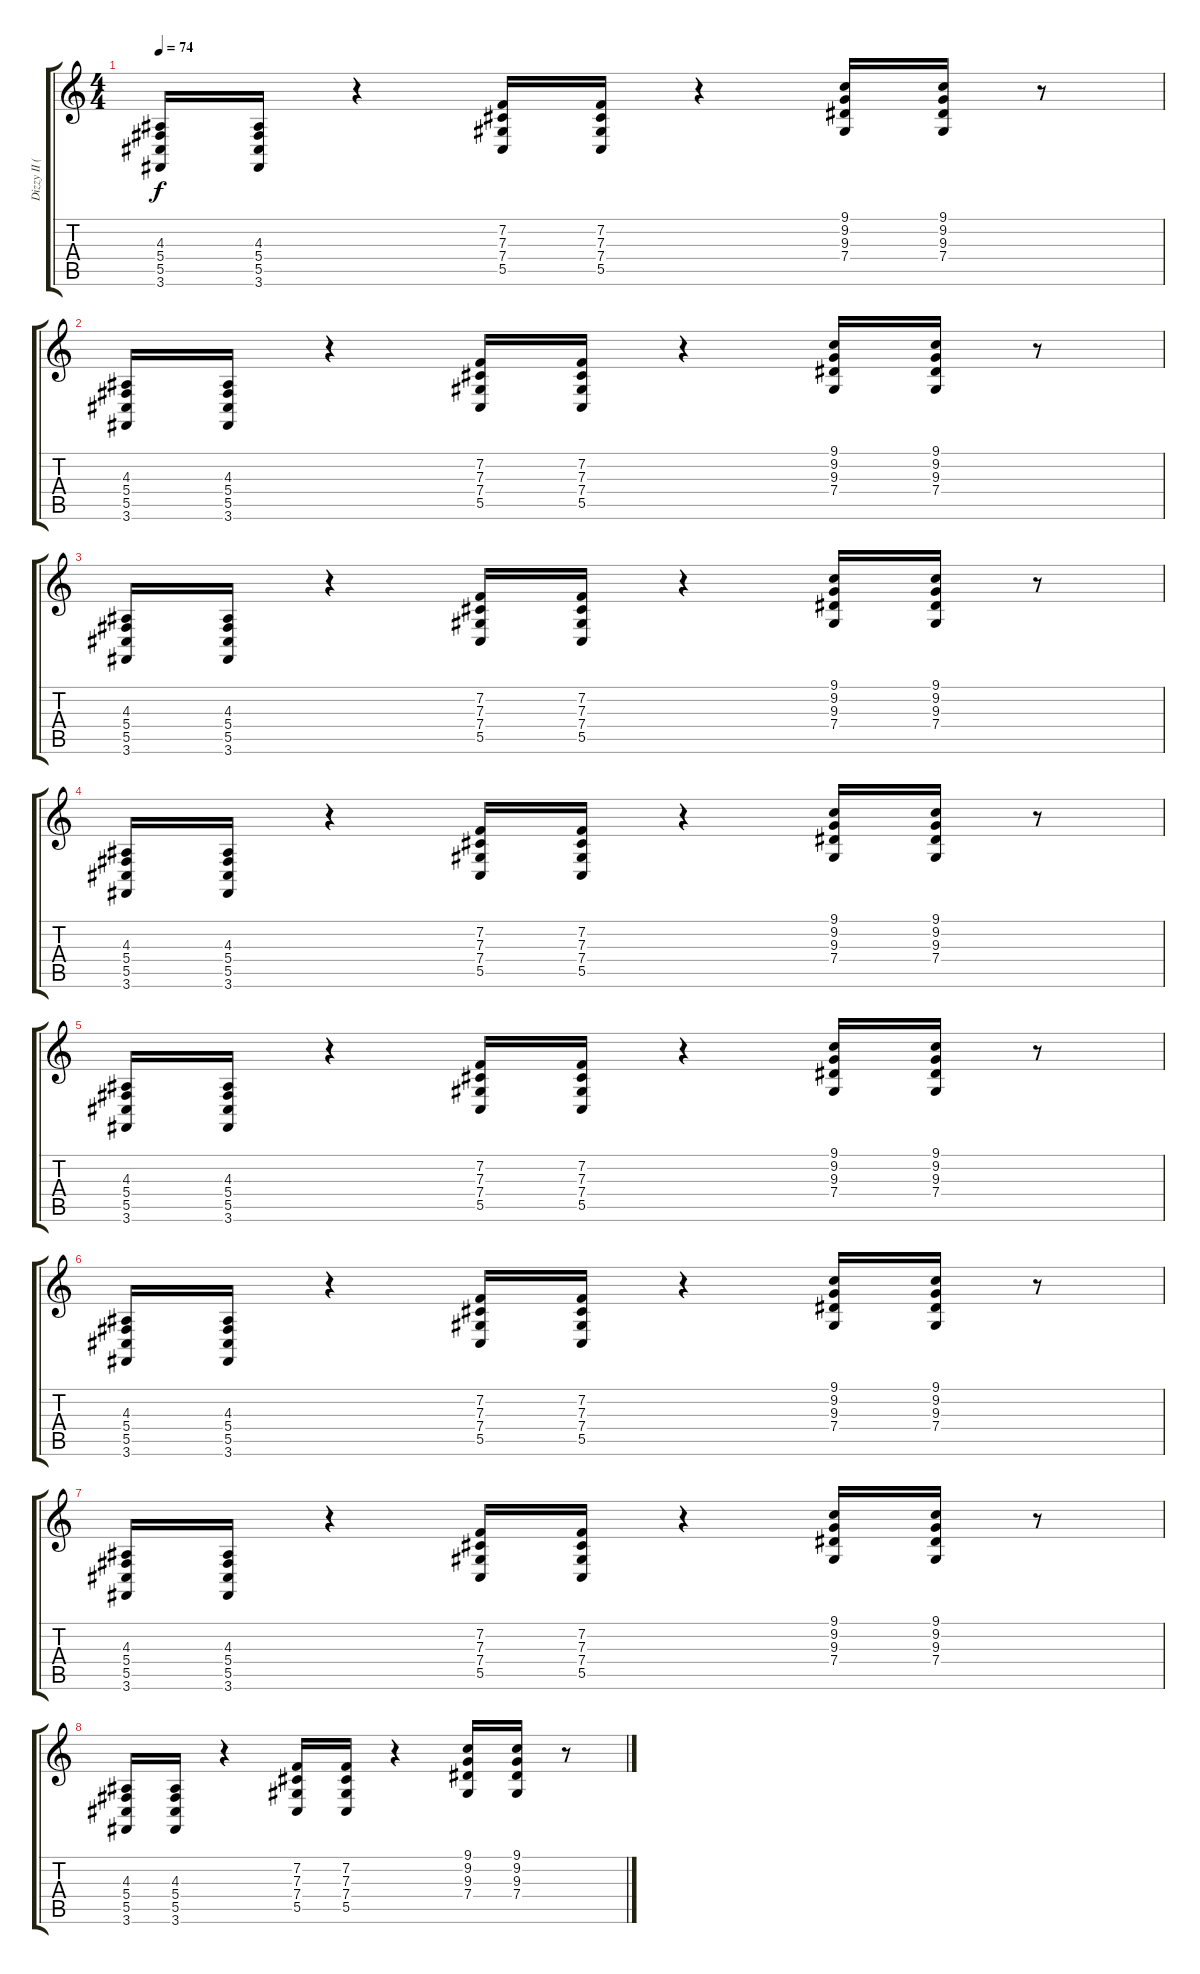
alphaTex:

\track ("Dizzy II (Piano)" "Dizzy II (") {instrument acousticgrandpiano}
\staff {score tabs}
\tuning (Eb4 Bb3 Gb3 Db3 Ab2 Eb2) {hide}
\ts (4 4)
\tempo 74
\clef g2
\ks c
(4.3 5.4 5.5 3.6).16{dy f} (4.3 5.4 5.5 3.6).16 r.4 (7.2 7.3 7.4 5.5).16 (7.2 7.3 7.4 5.5).16 r.4 (9.1 9.2 9.3 7.4).16 (9.1 9.2 9.3 7.4).16 r.8 |
(4.3 5.4 5.5 3.6).16 (4.3 5.4 5.5 3.6).16 r.4 (7.2 7.3 7.4 5.5).16 (7.2 7.3 7.4 5.5).16 r.4 (9.1 9.2 9.3 7.4).16 (9.1 9.2 9.3 7.4).16 r.8 |
(4.3 5.4 5.5 3.6).16 (4.3 5.4 5.5 3.6).16 r.4 (7.2 7.3 7.4 5.5).16 (7.2 7.3 7.4 5.5).16 r.4 (9.1 9.2 9.3 7.4).16 (9.1 9.2 9.3 7.4).16 r.8 |
(4.3 5.4 5.5 3.6).16 (4.3 5.4 5.5 3.6).16 r.4 (7.2 7.3 7.4 5.5).16 (7.2 7.3 7.4 5.5).16 r.4 (9.1 9.2 9.3 7.4).16 (9.1 9.2 9.3 7.4).16 r.8 |
(4.3 5.4 5.5 3.6).16 (4.3 5.4 5.5 3.6).16 r.4 (7.2 7.3 7.4 5.5).16 (7.2 7.3 7.4 5.5).16 r.4 (9.1 9.2 9.3 7.4).16 (9.1 9.2 9.3 7.4).16 r.8 |
(4.3 5.4 5.5 3.6).16 (4.3 5.4 5.5 3.6).16 r.4 (7.2 7.3 7.4 5.5).16 (7.2 7.3 7.4 5.5).16 r.4 (9.1 9.2 9.3 7.4).16 (9.1 9.2 9.3 7.4).16 r.8 |
(4.3 5.4 5.5 3.6).16 (4.3 5.4 5.5 3.6).16 r.4 (7.2 7.3 7.4 5.5).16 (7.2 7.3 7.4 5.5).16 r.4 (9.1 9.2 9.3 7.4).16 (9.1 9.2 9.3 7.4).16 r.8 |
(4.3 5.4 5.5 3.6).16 (4.3 5.4 5.5 3.6).16 r.4 (7.2 7.3 7.4 5.5).16 (7.2 7.3 7.4 5.5).16 r.4 (9.1 9.2 9.3 7.4).16 (9.1 9.2 9.3 7.4).16 r.8
